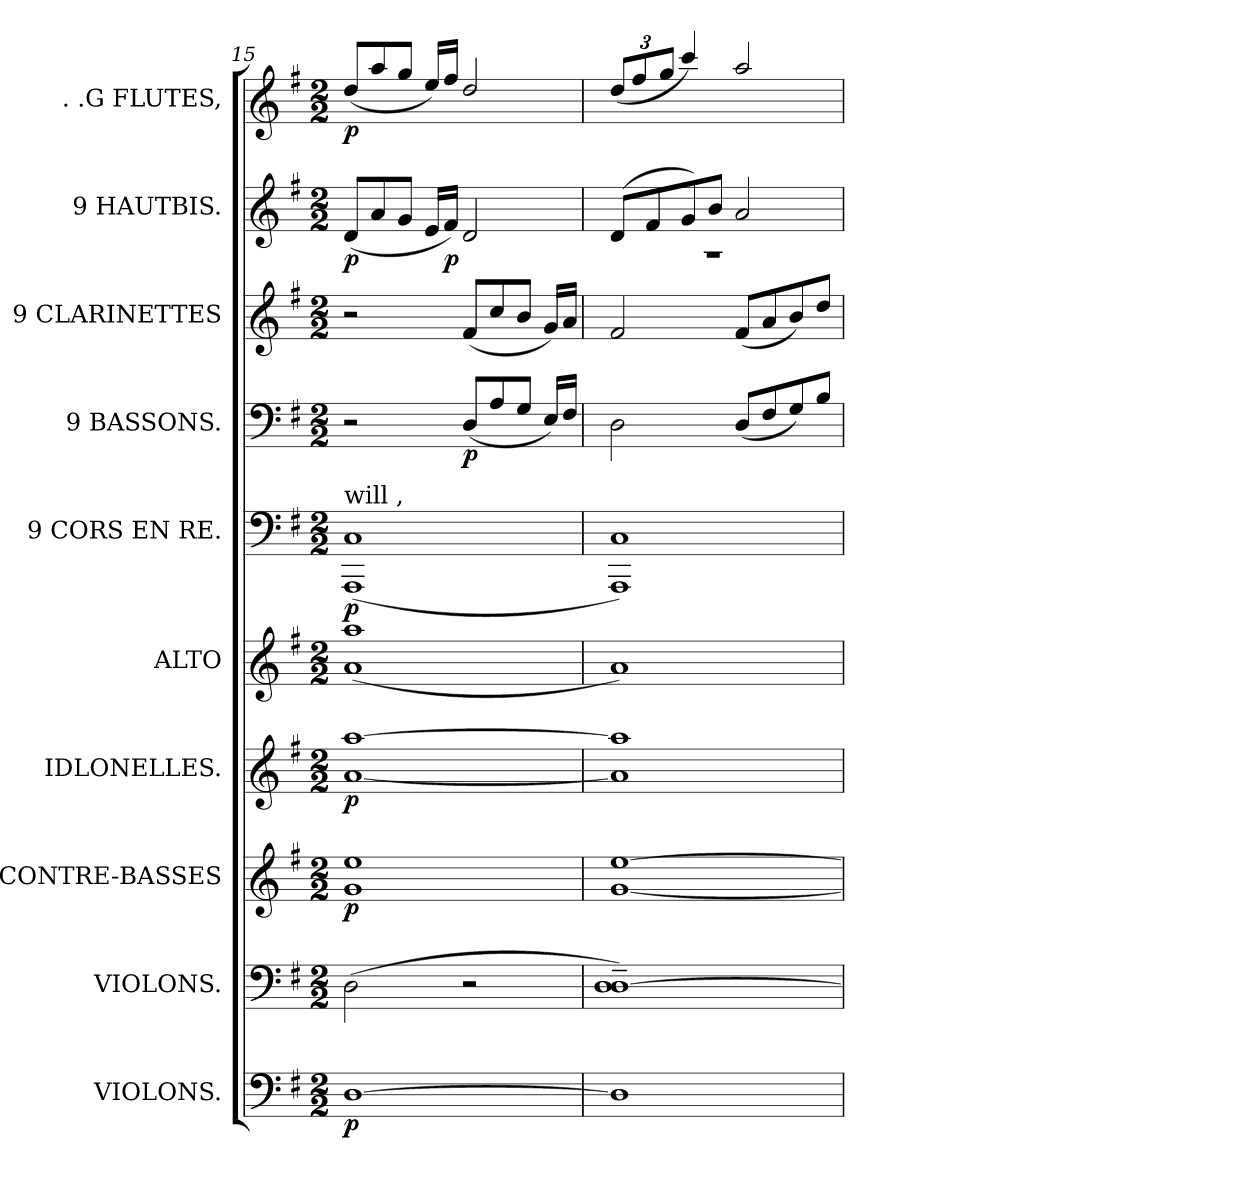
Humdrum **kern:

**kern	**dynam	**kern	**kern	**dynam	**kern	**dynam	**kern	**kern	**dynam	**kern	**dynam	**kern	**kern	**dynam	**kern	**dynam
*part10	*part10	*part9	*part8	*part8	*part7	*part7	*part6	*part5	*part5	*part4	*part4	*part3	*part2	*part2	*part1	*part1
*staff10	*staff10	*staff9	*staff8	*staff8	*staff7	*staff7	*staff6	*staff5	*staff5	*staff4	*staff4	*staff3	*staff2	*staff2	*staff1	*staff1
*I"VIOLONS.	*	*I"VIOLONS.	*I"CONTRE-BASSES	*	*I"IDLONELLES.	*	*I"ALTO	*I"9 CORS EN RE.	*	*I"9 BASSONS.	*	*I"9 CLARINETTES	*I"9 HAUTBIS.	*	*I". .G FLUTES,	*
*I'VIO.	*	*I'VIO.	*I'CONTRE-B.ES	*	*I'IDL.	*	*I'A.	*I'9 COR. EN RE.	*	*I'9 B.NS.	*	*I'9 CLA.	*I'9 HAU.	*	*I'. .G Fl.S,	*
*clefF4	*	*clefF4	*clefG2	*	*clefG2	*	*clefG2	*clefF4	*	*clefF4	*	*clefG2	*clefG2	*	*clefG2	*
*k[f#]	*	*k[f#]	*k[f#]	*	*k[f#]	*	*k[f#]	*k[f#]	*	*k[f#]	*	*k[f#]	*k[f#]	*	*k[f#]	*
*M2/2	*	*M2/2	*M2/2	*	*M2/2	*	*M2/2	*M2/2	*	*M2/2	*	*M2/2	*M2/2	*	*M2/2	*
=15	=15	=15	=15	=15	=15	=15	=15	=15	=15	=15	=15	=15	=15	=15	=15	=15
!	!	!	!	!	!	!	!	!LO:TX:t=will ,	!	!	!	!	!	!	!	!
[1D\	p	(2D\	1g/ 1ee/	p	[1a/ [1aa/	p	(1a/ 1aa/	(1AAA/ 1C/	p	2r	.	2r	(8d/L	p	(8dd/L	p
.	.	.	.	.	.	.	.	.	.	.	.	.	8a/	.	8aa/	.
.	.	.	.	.	.	.	.	.	.	.	.	.	8g/J	.	8gg/J	.
.	.	.	.	.	.	.	.	.	.	.	.	.	16e/LL	.	16ee/LL)	.
.	.	.	.	.	.	.	.	.	.	.	.	.	16f#/JJ)	p	16ff#/JJ	.
.	.	2r	.	.	.	.	.	.	.	(8D/L	p	(8f#/L	2d/	.	2dd/	.
.	.	.	.	.	.	.	.	.	.	8A/	.	8cc/	.	.	.	.
.	.	.	.	.	.	.	.	.	.	8G/J	.	8b/J	.	.	.	.
.	.	.	.	.	.	.	.	.	.	16E/LL)	.	16g/LL)	.	.	.	.
.	.	.	.	.	.	.	.	.	.	16F#/JJ	.	16a/JJ	.	.	.	.
!!LO:LB:g=z
=16	=16	=16	=16	=16	=16	=16	=16	=16	=16	=16	=16	=16	=16	=16	=16	=16
*	*	*	*	*	*	*	*	*	*	*	*	*	*^	*	*	*
1D\]	.	1D~\ [1D~\)	[1g/ [1ee/	.	1a]/ 1aa]/	.	1a/)	1AAA/ 1C/)	.	2D\	.	2f#/	(8d/L	1r	.	(12dd/L	.
.	.	.	.	.	.	.	.	.	.	.	.	.	.	.	.	12ff#/	.
.	.	.	.	.	.	.	.	.	.	.	.	.	8f#/	.	.	.	.
.	.	.	.	.	.	.	.	.	.	.	.	.	.	.	.	12gg/J	.
.	.	.	.	.	.	.	.	.	.	.	.	.	8g/)	.	.	4ccc/)	.
.	.	.	.	.	.	.	.	.	.	.	.	.	8b/J	.	.	.	.
.	.	.	.	.	.	.	.	.	.	(8D/L	.	(8f#/L	2a/	.	.	2aa/	.
.	.	.	.	.	.	.	.	.	.	8F#/	.	8a/	.	.	.	.	.
.	.	.	.	.	.	.	.	.	.	8G/)	.	8b/)	.	.	.	.	.
.	.	.	.	.	.	.	.	.	.	8B/J	.	8dd/J	.	.	.	.	.
*	*	*	*	*	*	*	*	*	*	*	*	*	*v	*v	*	*	*
=	=	=	=	=	=	=	=	=	=	=	=	=	=	=	=	=
*-	*-	*-	*-	*-	*-	*-	*-	*-	*-	*-	*-	*-	*-	*-	*-	*-
